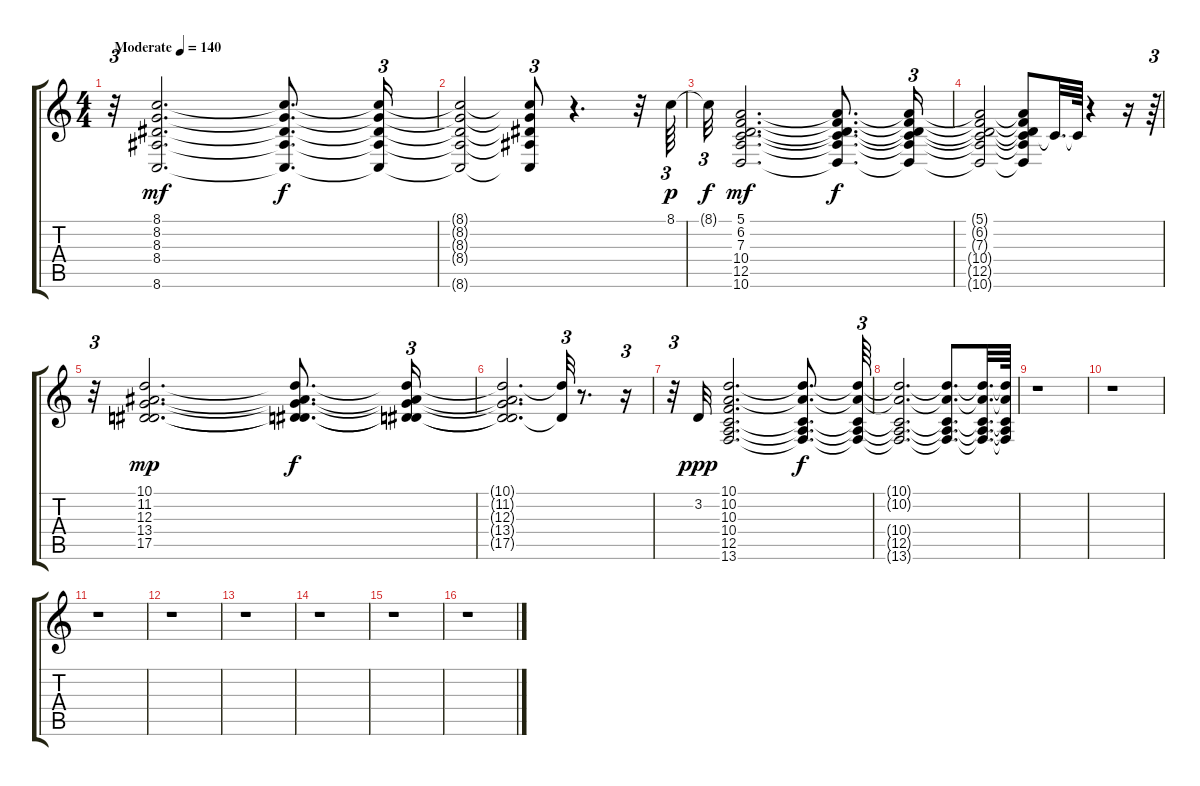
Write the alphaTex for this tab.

\track "" {instrument lead8bassandlead}
\staff {score tabs}
\tuning (E4 B3 G3 D3 A2 E2) {hide}
\ts (4 4)
\tempo (140 "Moderate")
\clef g2
\ks c
r.32{tu (3 2) dy mf instrument lead8bassandlead} (8.1 8.2 8.3 8.4 8.6).2{d} (8.1{t} 8.2{t} 8.3{t} 8.4{t} 8.6{t}).8{d dy f} (8.1{t} 8.2{t} 8.3{t} 8.4{t} 8.6{t}).16{tu (3 2)} |
(8.1{t} 8.2{t} 8.3{t} 8.4{t} 8.6{t}).2 (8.1{t} 8.2{t} 8.3{t} 8.4{t} 8.6{t}).8{tu (3 2)} r.4{d} r.32 8.1.64{tu (3 2) dy p} |
8.1{t}.32{tu (3 2) dy f} (5.1 6.2 7.3 10.4 12.5 10.6).2{d dy mf} (5.1{t} 6.2{t} 7.3{t} 10.4{t} 12.5{t} 10.6{t}).8{d dy f} (5.1{t} 6.2{t} 7.3{t} 10.4{t} 12.5{t} 10.6{t}).16{tu (3 2)} |
(5.1{t} 6.2{t} 7.3{t} 10.4{t} 12.5{t} 10.6{t}).2 (5.1{t} 6.2{t} 7.3{t} 10.4{t} 12.5{t} 10.6{t}).8 10.4{t}.32{d} 10.4{t}.64 r.4 r.16 r.64{tu (3 2)} |
r.32{tu (3 2)} (10.1 11.2 12.3 13.4 17.5).2{d dy mp} (10.1{t} 11.2{t} 12.3{t} 13.4{t} 17.5{t}).8{d dy f} (10.1{t} 11.2{t} 12.3{t} 13.4{t} 17.5{t}).16{tu (3 2)} |
(10.1{t} 11.2{t} 12.3{t} 13.4{t} 17.5{t}).2{d} (10.1{t} 17.5{t}).32{tu (3 2)} r.8{d} r.16{tu (3 2)} |
r.32{tu (3 2)} 3.2.32{dy ppp} (10.1 10.2 10.3 10.4 12.5 13.6).2{d} (10.1{t} 10.2{t} 10.4{t} 12.5{t} 13.6{t}).8{d dy f} (10.1{t} 10.2{t} 10.4{t} 12.5{t} 13.6{t}).64{tu (3 2)} |
(10.1{t} 10.2{t} 10.4{t} 12.5{t} 13.6{t}).2{d} (10.1{t} 10.2{t} 10.4{t} 12.5{t} 13.6{t}).8{d} (10.1{t} 10.2{t} 10.4{t} 12.5{t} 13.6{t}).32{d} (10.1{t} 10.2{t} 10.4{t} 12.5{t} 13.6{t}).64 |
r.1 |
r.1 |
r.1 |
r.1 |
r.1 |
r.1 |
r.1 |
r.1
